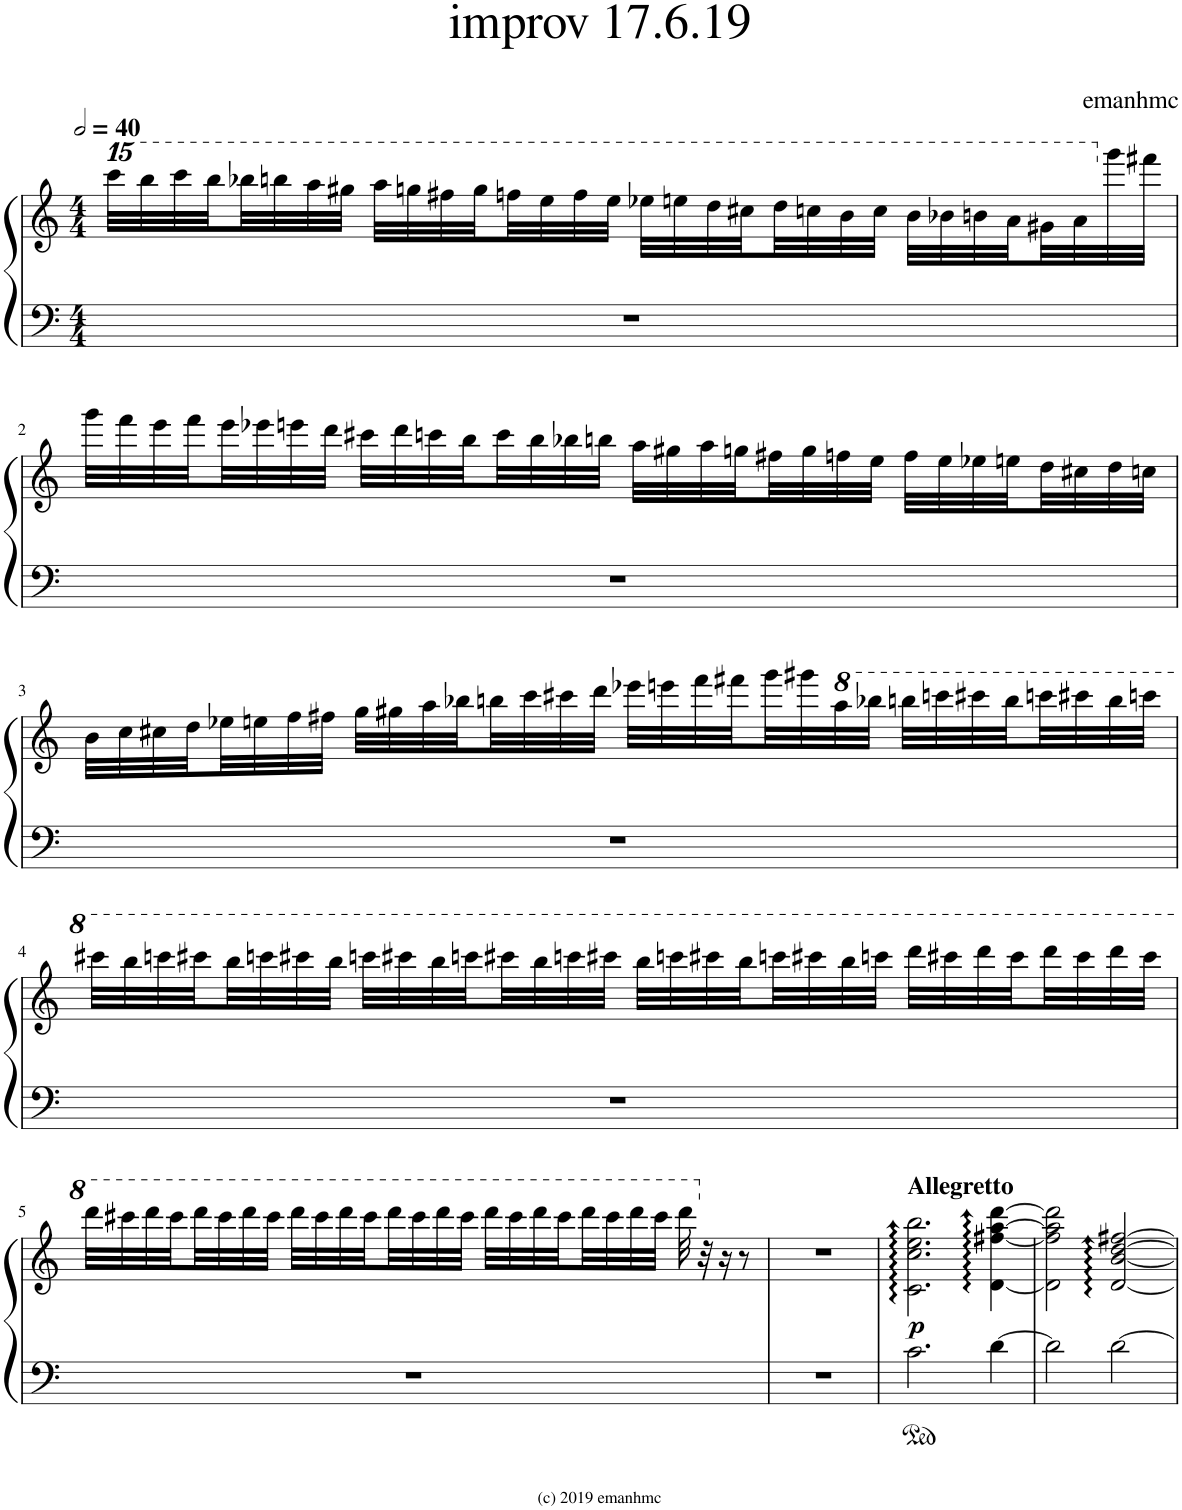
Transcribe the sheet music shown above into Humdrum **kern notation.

**kern	**kern	**dynam
*part1	*part1	*part1
*staff2	*staff1	*staff1/2
*I"Piano	*	*
*I'Pno.	*	*
*clefF4	*clefG2	*
*k[]	*k[]	*
*M4/4	*M4/4	*
*MM80	*MM80	*
*	*15ma	*
=1	=1	=1
1r	32ccccc\LLL	.
.	32bbbb\	.
.	32ccccc\	.
.	32bbbb\	.
.	32bbbb-X\	.
.	32bbbbn\	.
.	32aaaa\	.
.	32gggg#X\JJJ	.
.	32aaaa\LLL	.
.	32ggggn\	.
.	32ffff#X\	.
.	32gggg\	.
.	32ffffn\	.
.	32eeee\	.
.	32ffff\	.
.	32eeee\JJJ	.
.	32eeee-X\LLL	.
.	32eeeen\	.
.	32dddd\	.
.	32cccc#X\	.
.	32dddd\	.
.	32ccccn\	.
.	32bbb\	.
.	32cccc\JJJ	.
.	32bbb\LLL	.
.	32bbb-X\	.
.	32bbbn\	.
.	32aaa\	.
.	32ggg#X\	.
.	32aaa\	.
*	*X15ma	*
.	32ggg\	.
.	32fff#X\JJJ	.
!!LO:LB:g=z
=2	=2	=2
1r	32ggg\LLL	.
.	32fff\	.
.	32eee\	.
.	32fff\	.
.	32eee\	.
.	32eee-X\	.
.	32eeen\	.
.	32ddd\JJJ	.
.	32ccc#X\LLL	.
.	32ddd\	.
.	32cccn\	.
.	32bb\	.
.	32ccc\	.
.	32bb\	.
.	32bb-X\	.
.	32bbn\JJJ	.
.	32aa\LLL	.
.	32gg#X\	.
.	32aa\	.
.	32ggn\	.
.	32ff#X\	.
.	32gg\	.
.	32ffn\	.
.	32ee\JJJ	.
.	32ff\LLL	.
.	32ee\	.
.	32ee-X\	.
.	32een\	.
.	32dd\	.
.	32cc#X\	.
.	32dd\	.
.	32ccn\JJJ	.
!!LO:LB:g=z
=3	=3	=3
1r	32b\LLL	.
.	32cc\	.
.	32cc#X\	.
.	32dd\	.
.	32ee-X\	.
.	32een\	.
.	32ff\	.
.	32ff#X\JJJ	.
.	32gg\LLL	.
.	32gg#X\	.
.	32aa\	.
.	32bb-X\	.
.	32bbn\	.
.	32ccc\	.
.	32ccc#X\	.
.	32ddd\JJJ	.
.	32eee-X\LLL	.
.	32eeen\	.
.	32fff\	.
.	32fff#X\	.
.	32ggg\	.
.	32ggg#X\	.
*	*8va	*
.	32aaa\	.
.	32bbb-X\JJJ	.
.	32bbbn\LLL	.
.	32ccccn\	.
.	32cccc#X\	.
.	32bbb\	.
.	32ccccn\	.
.	32cccc#X\	.
.	32bbb\	.
.	32ccccn\JJJ	.
!!LO:LB:g=z
=4	=4	=4
1r	32cccc#X\LLL	.
.	32bbb\	.
.	32ccccn\	.
.	32cccc#X\	.
.	32bbb\	.
.	32ccccn\	.
.	32cccc#X\	.
.	32bbb\JJJ	.
.	32ccccn\LLL	.
.	32cccc#X\	.
.	32bbb\	.
.	32ccccn\	.
.	32cccc#X\	.
.	32bbb\	.
.	32ccccn\	.
.	32cccc#X\JJJ	.
.	32bbb\LLL	.
.	32ccccn\	.
.	32cccc#X\	.
.	32bbb\	.
.	32ccccn\	.
.	32cccc#X\	.
.	32bbb\	.
.	32ccccn\JJJ	.
.	32dddd\LLL	.
.	32cccc#X\	.
.	32dddd\	.
.	32cccc#\	.
.	32dddd\	.
.	32cccc#\	.
.	32dddd\	.
.	32cccc#\JJJ	.
!!LO:LB:g=z
=5	=5	=5
1r	32dddd\LLL	.
.	32cccc#X\	.
.	32dddd\	.
.	32cccc#\	.
.	32dddd\	.
.	32cccc#\	.
.	32dddd\	.
.	32cccc#\JJJ	.
.	32dddd\LLL	.
.	32cccc#\	.
.	32dddd\	.
.	32cccc#\	.
.	32dddd\	.
.	32cccc#\	.
.	32dddd\	.
.	32cccc#\JJJ	.
.	32dddd\LLL	.
.	32cccc#\	.
.	32dddd\	.
.	32cccc#\	.
.	32dddd\	.
.	32cccc#\	.
.	32dddd\	.
.	32cccc#\JJJ	.
.	32dddd\	.
*	*X8va	*
.	32r	.
.	16r	.
.	8r	.
=6	=6	=6
1r	1r	.
=7	=7	=7
!	!LO:TX:a:B:t=Allegretto	!
!	!	!LO:DY:b
2.c\	2.c\ 2.cc\ 2.ee\ 2.bb\	p
[4d\	[4d\ [4ff#X\ [4aa\ [4ddd\	.
=8	=8	=8
2d\]	2d\] 2ff#\] 2aa\] 2ddd\]	.
[2d\	[2d/ [2b/ [2dd/ [2ff#X/	.
=	=	=
*-	*-	*-
